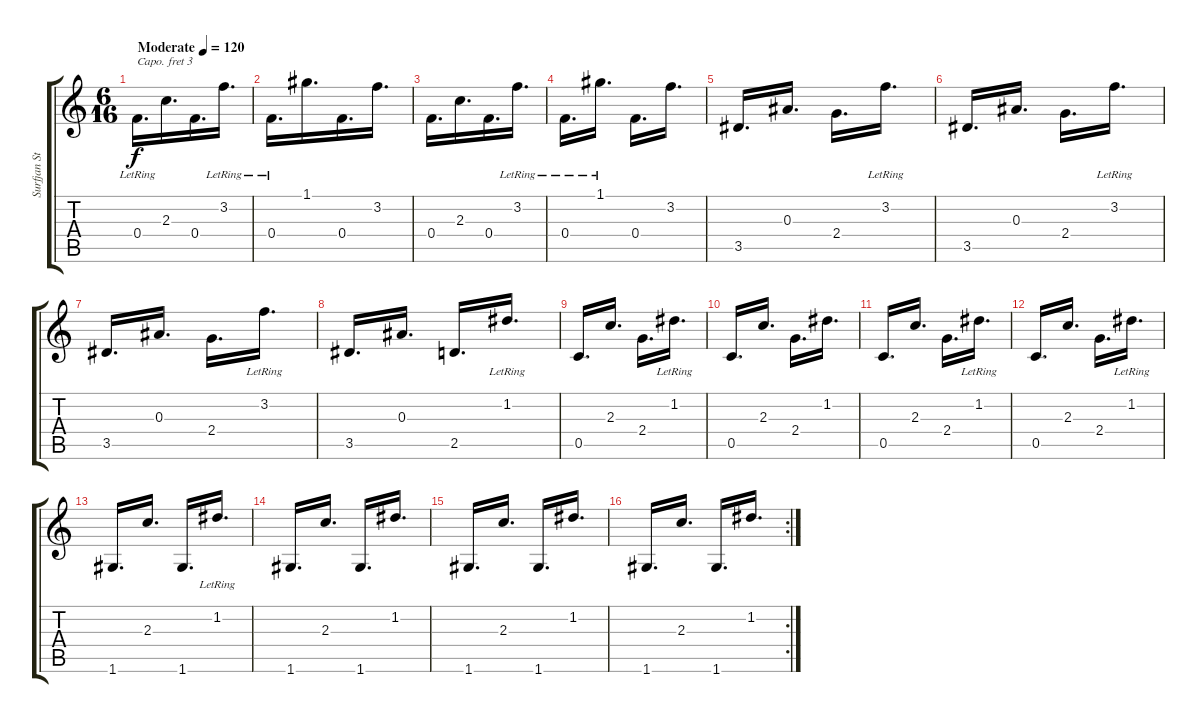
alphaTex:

\track ("Surfjan Stevens" "Surfjan St") {instrument acousticguitarnylon}
\staff {score tabs}
\capo 3
\tuning (E4 B3 G3 D3 A2 E2) {hide}
\ts (6 16)
\tempo (120 "Moderate")
\clef g2
\ks c
0.4{lr}.16{d dy f instrument acousticguitarnylon beam merge} 2.3.16{d beam merge} 0.4.16{d beam merge} 3.2{lr}.16{d} |
0.4{lr}.16{d beam merge} 1.1.16{d beam merge} 0.4.16{d beam merge} 3.2.16{d} |
0.4.16{d beam merge} 2.3.16{d beam merge} 0.4.16{d beam merge} 3.2{lr}.16{d} |
0.4{lr}.16{d} 1.1{lr}.16{d} 0.4.16{d} 3.2.16{d} |
3.5.16{d} 0.3.16{d} 2.4.16{d} 3.2{lr}.16{d} |
3.5.16{d} 0.3.16{d} 2.4.16{d} 3.2{lr}.16{d} |
3.5.16{d} 0.3.16{d} 2.4.16{d} 3.2{lr}.16{d} |
3.5.16{d} 0.3.16{d} 2.5.16{d} 1.2{lr}.16{d} |
0.5.16{d} 2.3.16{d} 2.4.16{d} 1.2{lr}.16{d} |
0.5.16{d} 2.3.16{d} 2.4.16{d} 1.2.16{d} |
0.5.16{d} 2.3.16{d} 2.4.16{d} 1.2{lr}.16{d} |
0.5.16{d} 2.3.16{d} 2.4.16{d} 1.2{lr}.16{d} |
1.6.16{d} 2.3.16{d} 1.6.16{d} 1.2{lr}.16{d} |
1.6.16{d} 2.3.16{d} 1.6.16{d} 1.2.16{d} |
1.6.16{d} 2.3.16{d} 1.6.16{d} 1.2.16{d} |
\rc 2
1.6.16{d} 2.3.16{d} 1.6.16{d} 1.2.16{d}
